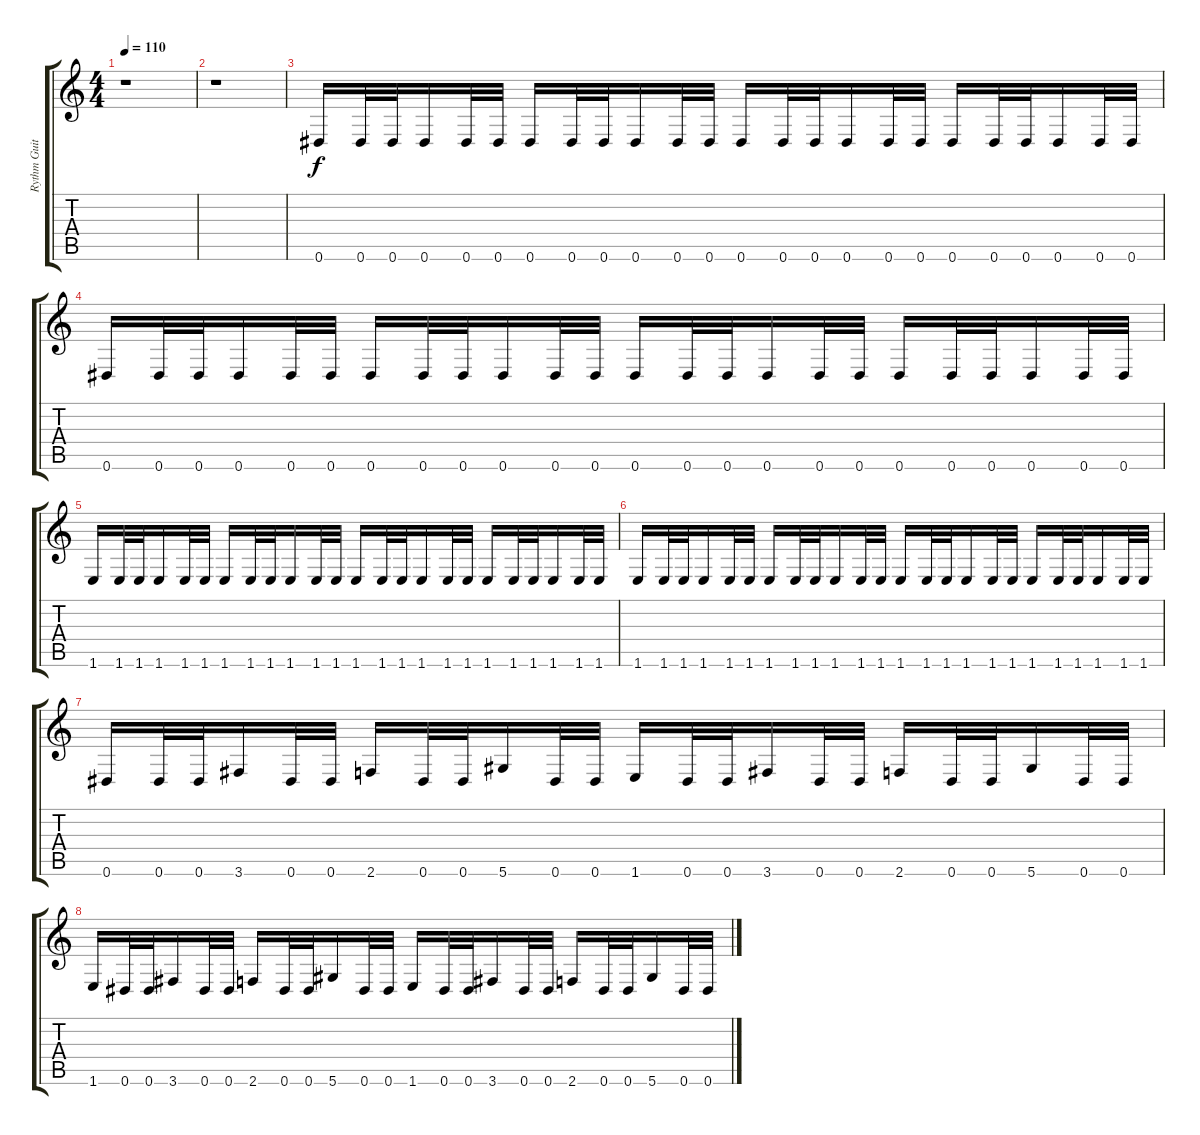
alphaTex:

\track ("Rythm Guitar" "Rythm Guit") {instrument overdrivenguitar}
\staff {score tabs}
\tuning (Eb4 Bb3 Gb3 Db3 Ab2 Eb2) {hide}
\ts (4 4)
\tempo 110
\clef g2
\ks c
r.1{dy f instrument overdrivenguitar} |
r.1 |
0.6.16 0.6.32 0.6.32 0.6.16 0.6.32 0.6.32 0.6.16 0.6.32 0.6.32 0.6.16 0.6.32 0.6.32 0.6.16 0.6.32 0.6.32 0.6.16 0.6.32 0.6.32 0.6.16 0.6.32 0.6.32 0.6.16 0.6.32 0.6.32 |
0.6.16 0.6.32 0.6.32 0.6.16 0.6.32 0.6.32 0.6.16 0.6.32 0.6.32 0.6.16 0.6.32 0.6.32 0.6.16 0.6.32 0.6.32 0.6.16 0.6.32 0.6.32 0.6.16 0.6.32 0.6.32 0.6.16 0.6.32 0.6.32 |
1.6.16 1.6.32 1.6.32 1.6.16 1.6.32 1.6.32 1.6.16 1.6.32 1.6.32 1.6.16 1.6.32 1.6.32 1.6.16 1.6.32 1.6.32 1.6.16 1.6.32 1.6.32 1.6.16 1.6.32 1.6.32 1.6.16 1.6.32 1.6.32 |
1.6.16 1.6.32 1.6.32 1.6.16 1.6.32 1.6.32 1.6.16 1.6.32 1.6.32 1.6.16 1.6.32 1.6.32 1.6.16 1.6.32 1.6.32 1.6.16 1.6.32 1.6.32 1.6.16 1.6.32 1.6.32 1.6.16 1.6.32 1.6.32 |
0.6.16 0.6.32 0.6.32 3.6.16 0.6.32 0.6.32 2.6.16 0.6.32 0.6.32 5.6.16 0.6.32 0.6.32 1.6.16 0.6.32 0.6.32 3.6.16 0.6.32 0.6.32 2.6.16 0.6.32 0.6.32 5.6.16 0.6.32 0.6.32 |
1.6.16 0.6.32 0.6.32 3.6.16 0.6.32 0.6.32 2.6.16 0.6.32 0.6.32 5.6.16 0.6.32 0.6.32 1.6.16 0.6.32 0.6.32 3.6.16 0.6.32 0.6.32 2.6.16 0.6.32 0.6.32 5.6.16 0.6.32 0.6.32
